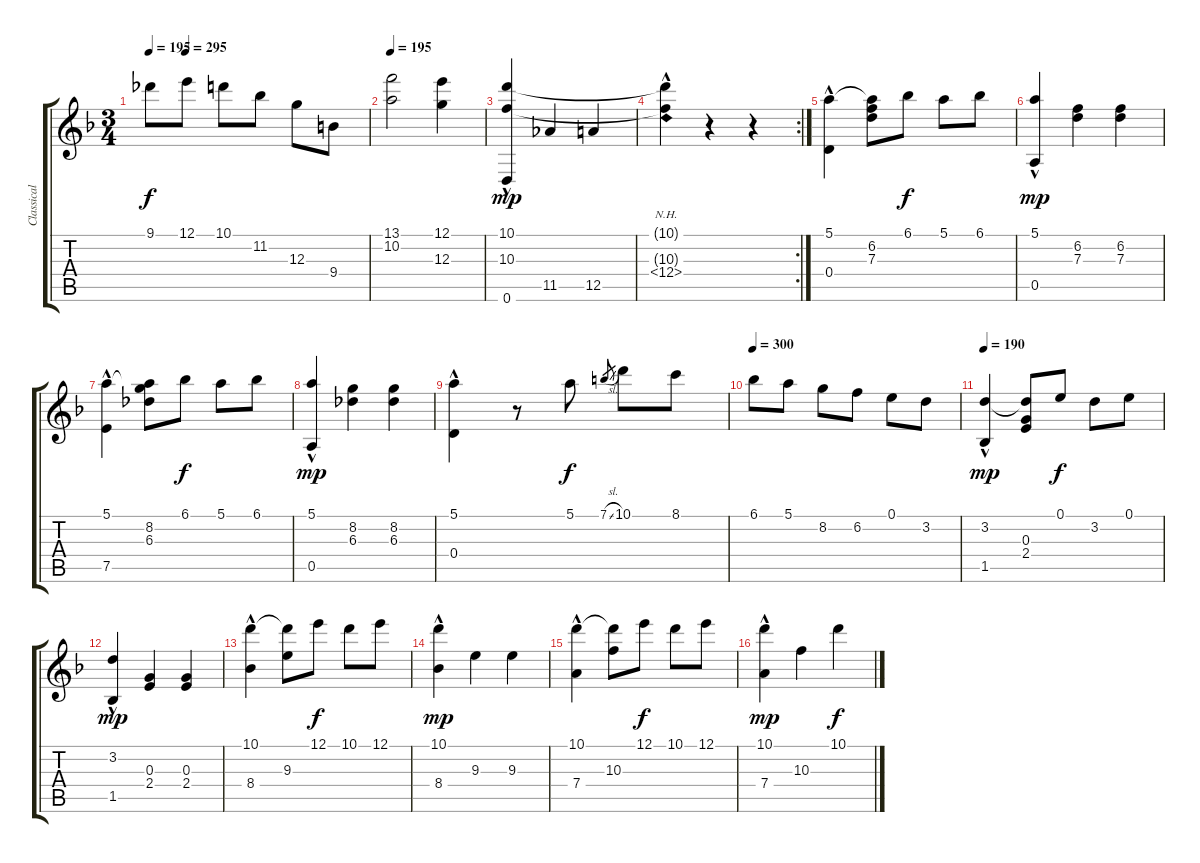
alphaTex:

\track ("Classical guitar" "Classical ") {instrument acousticguitarnylon}
\staff {score tabs}
\tuning (E4 B3 G3 D3 A2 D2) {hide}
\ts (3 4)
\tempo 195
\tempo (295 0.16666666666666666)
\clef g2
\ks dminor
9.1.8{dy f} 12.1.8 10.1.8 11.2.8 12.3.8 9.4.8 |
\tempo 195
(13.1 10.2).2 (12.1 12.3).4 |
(10.1{hac} 10.3{hac} 0.6{hac}).4{dy mp} 11.5.4 12.5.4 |
\rc 2
(10.1{t} 10.3{t} 12.4{nh hac}).4 r.4 r.4 |
(5.1 0.4{hac}).4 (5.1{t} 6.2 7.3).8 6.1.8{dy f} 5.1.8 6.1.8 |
(5.1{hac} 0.5{hac}).4{dy mp} (6.2 7.3).4 (6.2 7.3).4 |
(5.1 7.5{hac}).4 (5.1{t} 8.2 6.3).8 6.1.8{dy f} 5.1.8 6.1.8 |
(5.1 0.5{hac}).4{dy mp} (8.2 6.3).4 (8.2 6.3).4 |
(5.1{hac} 0.4{hac}).4 r.8 5.1.8{dy f} 7.1{sl}.8{gr} 10.1.8 8.1.8 |
\tempo 300
6.1.8 5.1.8 8.2.8 6.2.8 0.1.8 3.2.8 |
\tempo 190
(3.2 1.5{hac}).4{dy mp} (3.2{t} 0.3 2.4).8 0.1.8{dy f} 3.2.8 0.1.8 |
(3.2{hac} 1.5{hac}).4{dy mp} (0.3 2.4).4 (0.3 2.4).4 |
(10.1 8.4{hac}).4 (10.1{t} 9.3).8 12.1.8{dy f} 10.1.8 12.1.8 |
(10.1{hac} 8.4{hac}).4{dy mp} 9.3.4 9.3.4 |
(10.1 7.4{hac}).4 (10.1{t} 10.3).8 12.1.8{dy f} 10.1.8 12.1.8 |
(10.1 7.4{hac}).4{dy mp} 10.3.4 10.1.4{dy f}
